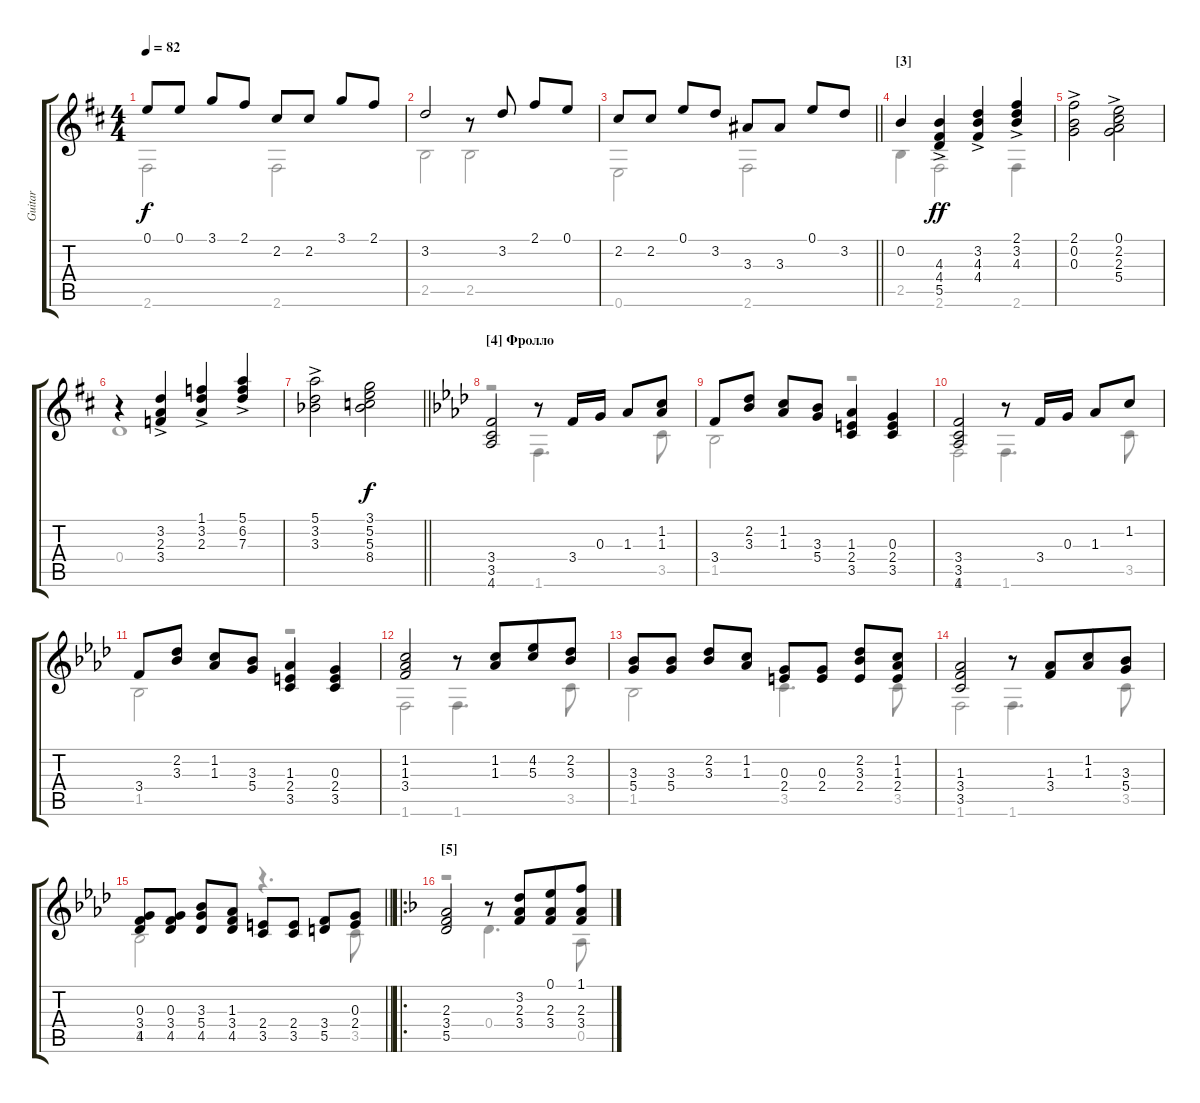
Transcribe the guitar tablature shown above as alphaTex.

\track ("Guitar" "Guitar") {instrument acousticguitarnylon}
\staff {score tabs}
\tuning (E4 B3 G3 D3 A2 E2) {hide}
\voice
\ts (4 4)
\tempo 82
\clef g2
\ks bminor
0.1.8{dy f} 0.1.8 3.1.8 2.1.8 2.2.8 2.2.8 3.1.8 2.1.8 |
3.2.2 r.8 3.2.8 2.1.8 0.1.8 |
\barLineRight lightlight
2.2.8 2.2.8 0.1.8 3.2.8 3.3.8 3.3.8 0.1.8 3.2.8 |
\section ("" "[3]")
0.2.4 (4.3{ac} 4.4 5.5).4{dy ff} (3.2{ac} 4.3 4.4).4 (2.1{ac} 3.2 4.3).4 |
(2.1{ac} 0.2 0.3).2 (0.1{ac} 2.2 2.3 5.4).2 |
r.4{beam Down} (3.2{ac} 2.3 3.4).4 (1.1{ac} 3.2 2.3).4 (5.1{ac} 6.2 7.3).4 |
\barLineRight lightlight
(5.1{ac} 3.2 3.3{acc b}).2 (3.1 5.2 5.3 8.4{acc b}).2{dy f} |
\section ("" "[4] Фролло")
\ks fminor
(3.4 3.5 4.6).2 r.8 3.4.16 0.3.16 1.3.8 (1.2 1.3).8 |
3.4.8 (2.2 3.3).8 (1.2 1.3).8 (3.3 5.4).8 (1.3 2.4 3.5).4 (0.3 2.4 3.5).4 |
(3.4 3.5 4.6).2 r.8 3.4.16 0.3.16 1.3.8 1.2.8 |
3.4.8 (2.2 3.3).8 (1.2 1.3).8 (3.3 5.4).8 (1.3 2.4 3.5).4 (0.3 2.4 3.5).4 |
(1.2 1.3 3.4).2 r.8 (1.2 1.3).8{beam merge} (4.2 5.3).8 (2.2 3.3).8 |
(3.3 5.4).8 (3.3 5.4).8 (2.2 3.3).8 (1.2 1.3).8 (0.3 2.4).8 (0.3 2.4).8 (2.2 3.3 2.4).8 (1.2 1.3 2.4).8 |
(1.3 3.4 3.5).2 r.8 (1.3 3.4).8{beam merge} (1.2 1.3).8 (3.3 5.4).8 |
\barLineRight lightlight
(0.3 3.4 4.5).8 (0.3 3.4 4.5).8 (3.3 5.4 4.5).8 (1.3 3.4 4.5).8 (2.4 3.5).8 (2.4 3.5).8 (3.4 5.5).8 (0.3 2.4).8 |
\ro
\section ("" "[5]")
\ks dminor
(2.3 3.4 5.5).2 r.8 (3.2 2.3 3.4).8{beam merge} (0.1 2.3 3.4).8 (1.1 2.3 3.4).8
\voice
\clef g2
\ottava regular
\simile none
\ks bminor
2.6.2{dy f} 2.6.2 |
2.5.2 2.5.2 |
\barLineRight lightlight
0.6.2 2.6.2 |
2.5.4 2.6.2 2.6.4 |
|
0.4.1 |
\barLineRight lightlight
|
\ks fminor
r.2 1.6.4{d} 3.5.8 |
1.5.2 r.2 |
1.6.2 1.6.4{d} 3.5.8 |
1.5.2 r.2 |
1.6.2 1.6.4{d} 3.5.8 |
1.5.2 3.5.4{d} 3.5.8 |
1.6.2 1.6.4{d} 3.5.8 |
\barLineRight lightlight
1.5.2 r.4{d} 3.5.8 |
\ks dminor
r.2 0.4.4{d} 0.5.8
